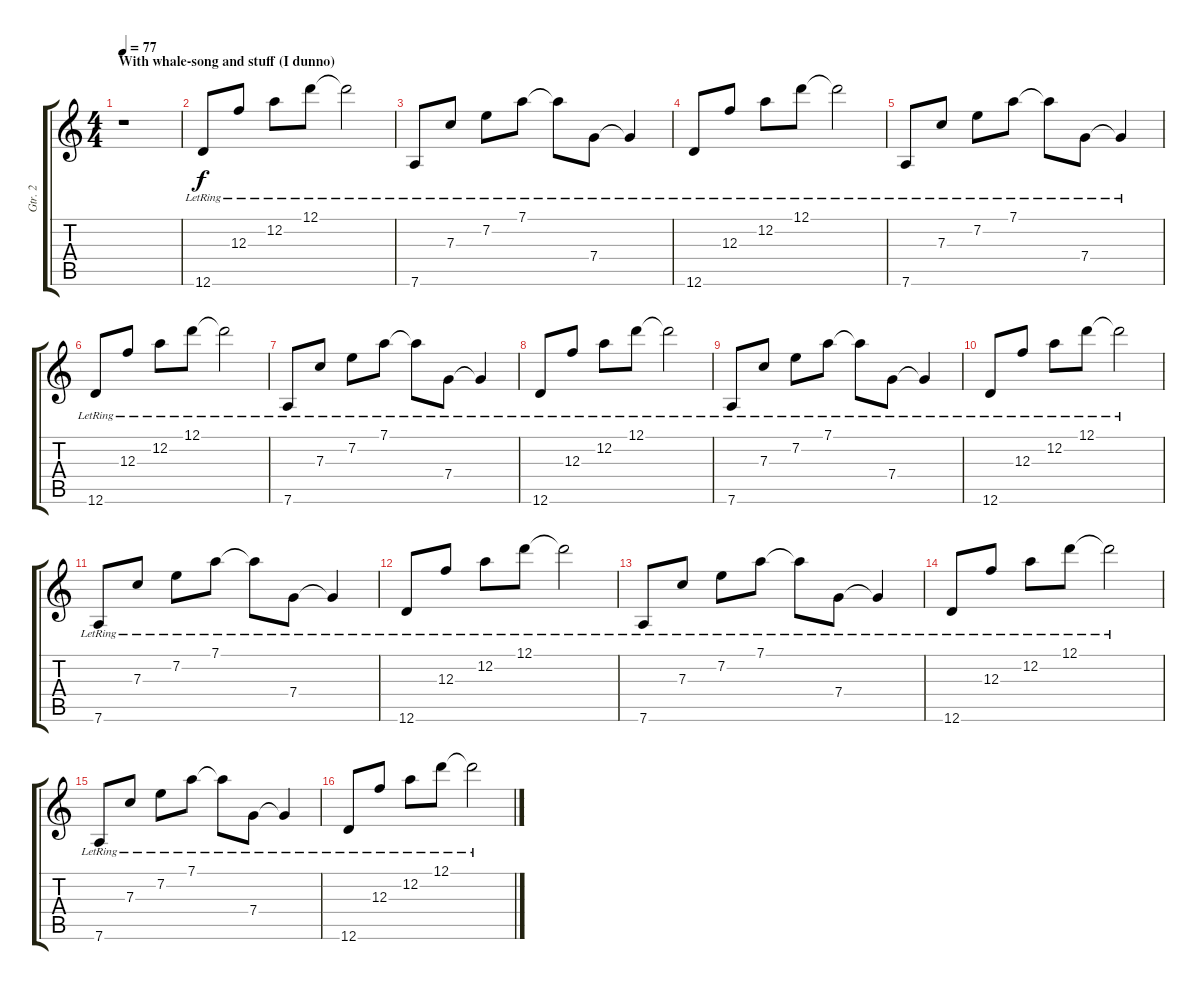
\track ("Gtr. 2" "Gtr. 2") {instrument acousticguitarsteel}
\staff {score tabs}
\tuning (D4 A3 F3 C3 G2 D2) {hide}
\ts (4 4)
\section ("" "With whale-song and stuff (I dunno)")
\tempo 77
\clef g2
\ks c
r.1{dy f instrument acousticguitarsteel} |
12.6{lr}.8 12.3{lr}.8 12.2{lr}.8 12.1{lr}.8 12.1{lr t}.2 |
7.6{lr}.8 7.3{lr}.8 7.2{lr}.8 7.1{lr}.8 7.1{lr t}.8 7.4{lr}.8 7.4{lr t}.4 |
12.6{lr}.8 12.3{lr}.8 12.2{lr}.8 12.1{lr}.8 12.1{lr t}.2 |
7.6{lr}.8 7.3{lr}.8 7.2{lr}.8 7.1{lr}.8 7.1{lr t}.8 7.4{lr}.8 7.4{lr t}.4 |
12.6{lr}.8 12.3{lr}.8 12.2{lr}.8 12.1{lr}.8 12.1{lr t}.2 |
7.6{lr}.8 7.3{lr}.8 7.2{lr}.8 7.1{lr}.8 7.1{lr t}.8 7.4{lr}.8 7.4{lr t}.4 |
12.6{lr}.8 12.3{lr}.8 12.2{lr}.8 12.1{lr}.8 12.1{lr t}.2 |
7.6{lr}.8 7.3{lr}.8 7.2{lr}.8 7.1{lr}.8 7.1{lr t}.8 7.4{lr}.8 7.4{lr t}.4 |
12.6{lr}.8 12.3{lr}.8 12.2{lr}.8 12.1{lr}.8 12.1{lr t}.2 |
7.6{lr}.8 7.3{lr}.8 7.2{lr}.8 7.1{lr}.8 7.1{lr t}.8 7.4{lr}.8 7.4{lr t}.4 |
12.6{lr}.8 12.3{lr}.8 12.2{lr}.8 12.1{lr}.8 12.1{lr t}.2 |
7.6{lr}.8 7.3{lr}.8 7.2{lr}.8 7.1{lr}.8 7.1{lr t}.8 7.4{lr}.8 7.4{lr t}.4 |
12.6{lr}.8 12.3{lr}.8 12.2{lr}.8 12.1{lr}.8 12.1{lr t}.2 |
7.6{lr}.8 7.3{lr}.8 7.2{lr}.8 7.1{lr}.8 7.1{lr t}.8 7.4{lr}.8 7.4{lr t}.4 |
12.6{lr}.8 12.3{lr}.8 12.2{lr}.8 12.1{lr}.8 12.1{lr t}.2
